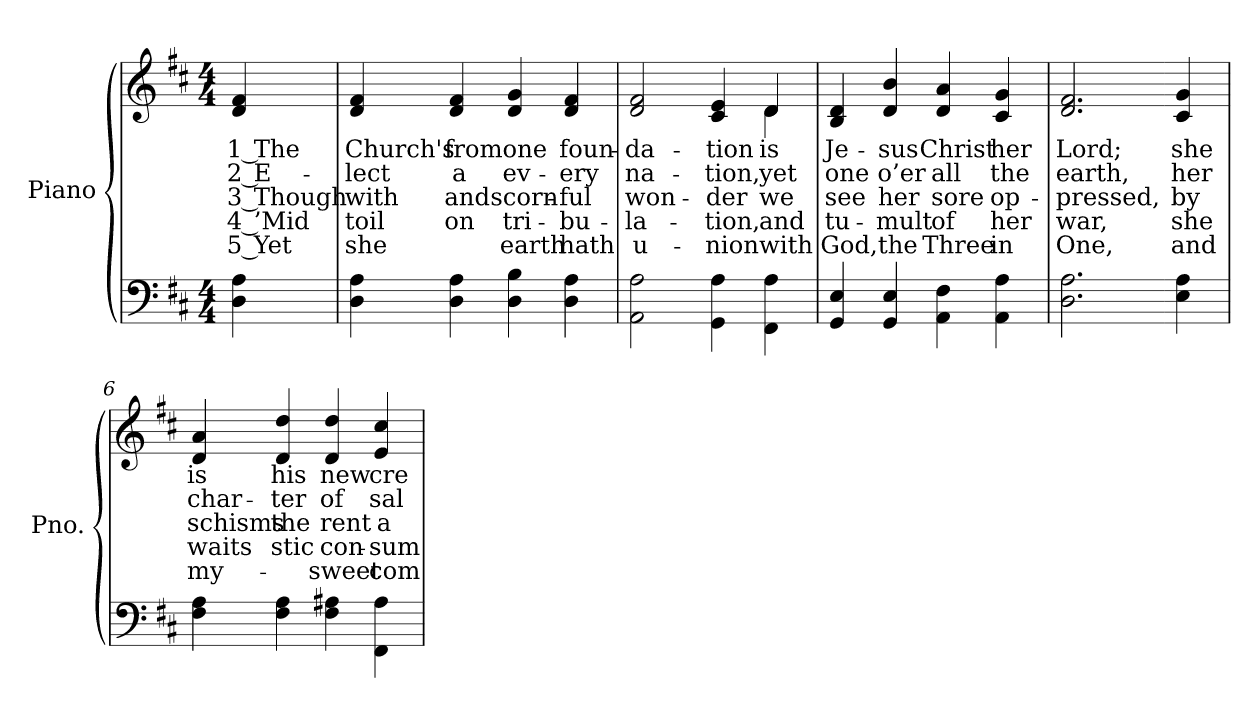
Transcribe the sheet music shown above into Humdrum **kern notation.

**kern	**kern	**text	**text	**text	**text	**text
*part2	*part1	*part1	*part1	*part1	*part1	*part1
*staff2	*staff1	*staff1	*staff1	*staff1	*staff1	*staff1
*I"Piano	*I"Piano	*	*	*	*	*
*I'Pno.	*I'Pno.	*	*	*	*	*
!!LO:PB:g=z
*clefF4	*clefG2	*	*	*	*	*
*k[f#c#]	*k[f#c#]	*	*	*	*	*
*D:	*D:	*	*	*	*	*
*M4/4	*M4/4	*	*	*	*	*
=	=	=	=	=	=	=
!	!	!LO:LY:b:color=#000000	!LO:LY:b:color=#000000	!LO:LY:b:color=#000000	!LO:LY:b:color=#000000	!LO:LY:b:color=#000000
4Di\ 4Ai	4di/ 4f#i	1 The	2 E-	3 Though	4 ’Mid	5 Yet
=1	=1	=1	=1	=1	=1	=1
!	!	!LO:LY:b:color=#000000	!LO:LY:b:color=#000000	!LO:LY:b:color=#000000	!LO:LY:b:color=#000000	!LO:LY:b:color=#000000
4Di\ 4Ai	4di/ 4f#i	Church's	-lect	with	toil	she
!	!	!LO:LY:b:color=#000000	!LO:LY:b:color=#000000	!LO:LY:b:color=#000000	!LO:LY:b:color=#000000	!
4Di\ 4Ai	4di/ 4f#i	from	a	and	on	.
!	!	!LO:LY:b:color=#000000	!LO:LY:b:color=#000000	!LO:LY:b:color=#000000	!LO:LY:b:color=#000000	!LO:LY:b:color=#000000
4Di\ 4Bi	4di/ 4gi	one	ev-	scorn-	-tri-	-earth
!	!	!LO:LY:b:color=#000000	!LO:LY:b:color=#000000	!LO:LY:b:color=#000000	!LO:LY:b:color=#000000	!LO:LY:b:color=#000000
4Di\ 4Ai	4di/ 4f#i	foun-	-ery	ful	bu-	-hath
=2	=2	=2	=2	=2	=2	=2
!	!	!LO:LY:b:color=#000000	!LO:LY:b:color=#000000	!LO:LY:b:color=#000000	!LO:LY:b:color=#000000	!LO:LY:b:color=#000000
*	*^	*	*	*	*	*
2AAi\ 2Ai	2di/ 2f#i	2.ryy	-da-	na-	won-	-la-	-u-
!	!	!	!LO:LY:b:color=#000000	!LO:LY:b:color=#000000	!LO:LY:b:color=#000000	!LO:LY:b:color=#000000	!LO:LY:b:color=#000000
4GGi\ 4Ai	4c#i/ 4ei	.	-tion	-tion,	-der	tion,	nion
!	!	!	!LO:LY:b:color=#000000	!LO:LY:b:color=#000000	!LO:LY:b:color=#000000	!LO:LY:b:color=#000000	!LO:LY:b:color=#000000
4FF#i\ 4Ai	4di/	4di\	is	yet	we	and	with
*	*v	*v	*	*	*	*	*
=3	=3	=3	=3	=3	=3	=3
*	*^	*	*	*	*	*
!	!	!	!LO:LY:b:color=#000000	!LO:LY:b:color=#000000	!LO:LY:b:color=#000000	!LO:LY:b:color=#000000	!LO:LY:b:color=#000000
*	*v	*v	*	*	*	*	*
4GGi/ 4Ei	4Bi/ 4di	Je-	one	see	tu-	-God,
!	!	!LO:LY:b:color=#000000	!LO:LY:b:color=#000000	!LO:LY:b:color=#000000	!LO:LY:b:color=#000000	!LO:LY:b:color=#000000
4GGi/ 4Ei	4di/ 4bi	-sus	o’er	her	mult	the
!	!	!LO:LY:b:color=#000000	!LO:LY:b:color=#000000	!LO:LY:b:color=#000000	!LO:LY:b:color=#000000	!LO:LY:b:color=#000000
4AAi\ 4F#i	4di/ 4ai	Christ	all	sore	of	Three
!	!	!LO:LY:b:color=#000000	!LO:LY:b:color=#000000	!LO:LY:b:color=#000000	!LO:LY:b:color=#000000	!LO:LY:b:color=#000000
4AAi\ 4Ai	4c#i/ 4gi	her	the	op-	-her	in
!!LO:LB:g=z
=4	=4	=4	=4	=4	=4	=4
!	!	!LO:LY:b:color=#000000	!LO:LY:b:color=#000000	!LO:LY:b:color=#000000	!LO:LY:b:color=#000000	!LO:LY:b:color=#000000
2.Di\ 2.Ai	2.di/ 2.f#i	Lord;	earth,	pressed,	war,	One,
=5-	=5-	=5-	=5-	=5-	=5-	=5-
!	!	!LO:LY:b:color=#000000	!LO:LY:b:color=#000000	!LO:LY:b:color=#000000	!LO:LY:b:color=#000000	!LO:LY:b:color=#000000
4Ei\ 4Ai	4c#i/ 4gi	she	her	by	she	and
=6	=6	=6	=6	=6	=6	=6
!	!	!LO:LY:b:color=#000000	!LO:LY:b:color=#000000	!LO:LY:b:color=#000000	!LO:LY:b:color=#000000	!LO:LY:b:color=#000000
4F#i\ 4Ai	4di/ 4ai	is	char-	schisms	waits	my-
!	!	!LO:LY:b:color=#000000	!LO:LY:b:color=#000000	!LO:LY:b:color=#000000	!LO:LY:b:color=#000000	!
4F#i\ 4Ai	4di/ 4ddi	his	-ter	-the	stic	.
!	!	!LO:LY:b:color=#000000	!LO:LY:b:color=#000000	!LO:LY:b:color=#000000	!LO:LY:b:color=#000000	!LO:LY:b:color=#000000
4F#i\ 4A#Xi	4di/ 4ddi	new	of	rent	con-	-sweet
!	!	!LO:LY:b:color=#000000	!LO:LY:b:color=#000000	!LO:LY:b:color=#000000	!LO:LY:b:color=#000000	!LO:LY:b:color=#000000
4FF#i\ 4A#i	4ei/ 4cc#i	cre-	sal-	a-	-sum-	-com-
=	=	=	=	=	=	=
*-	*-	*-	*-	*-	*-	*-
